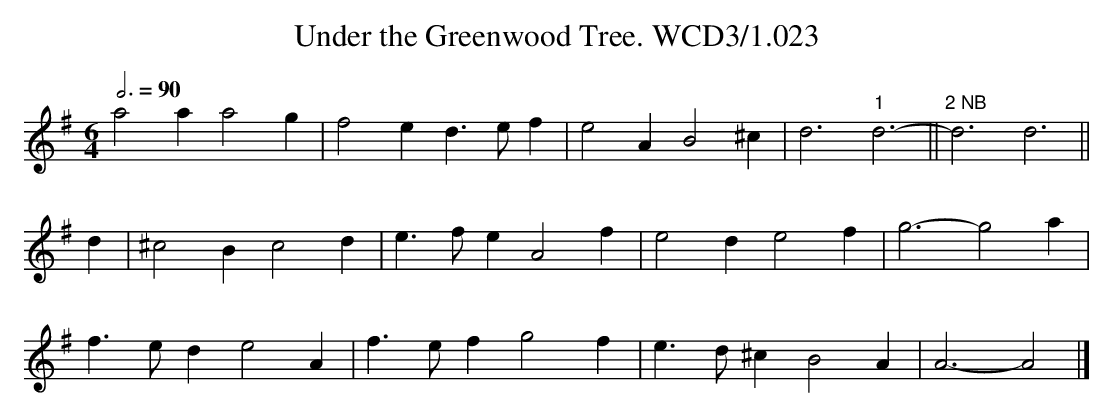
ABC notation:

X:1
T:Under the Greenwood Tree. WCD3/1.023
M:6/4
L:1/4
Q:3/4=90
K:Dmix
a2aa2g|f2ed3/e/f|e2 A B2 ^c|d3"1"d3-||"2 NB"d3d3||
d|^c2 B c2 d|e3/f/ e A2 f|e2d e2f|g3-g2 a|
f3/e/ de2A|f3/e/ fg2f|e3/d/ ^c B2A|A3-A2|]
